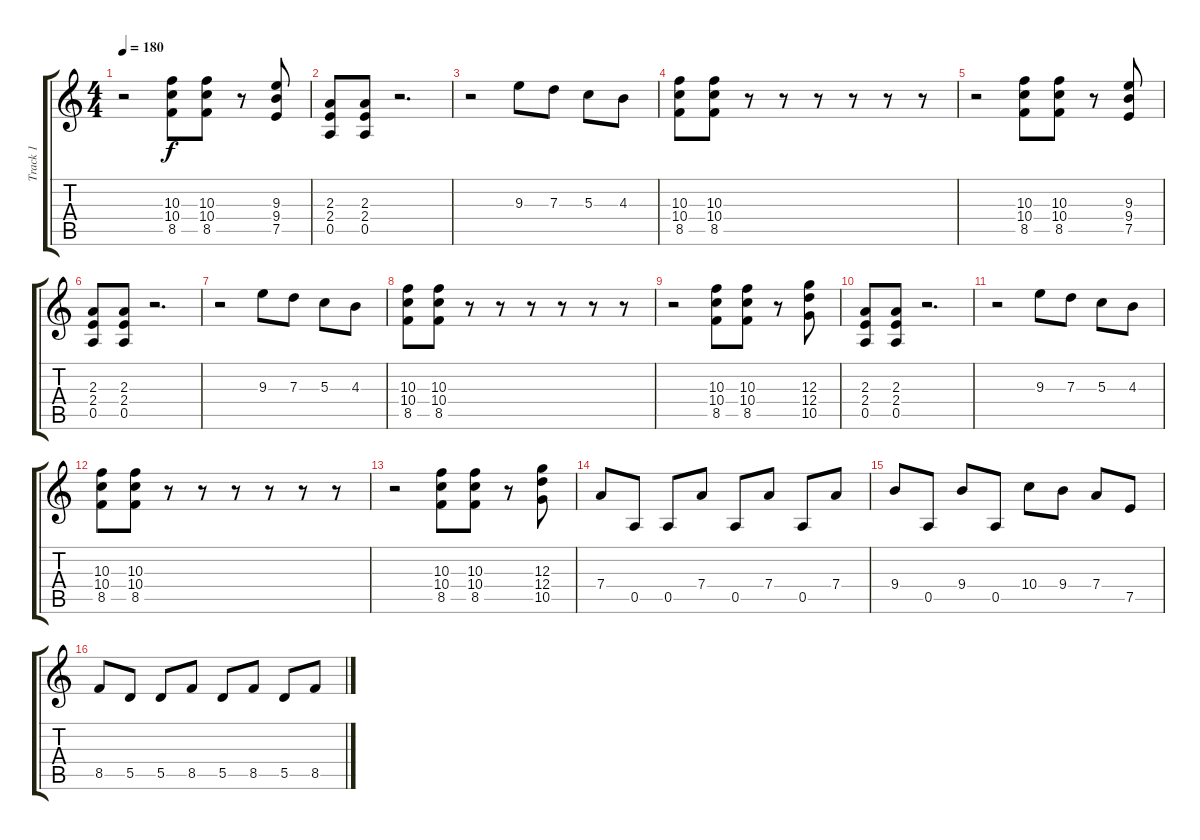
\track ("Track 1" "Track 1") {instrument distortionguitar}
\staff {score tabs}
\tuning (E4 B3 G3 D3 A2 E2) {hide}
\ts (4 4)
\tempo 180
\clef g2
\ks c
r.2{dy f} (10.3 10.4 8.5).8 (10.3 10.4 8.5).8 r.8 (9.3 9.4 7.5).8 |
(2.3 2.4 0.5).8 (2.3 2.4 0.5).8 r.2{d} |
r.2 9.3.8 7.3.8 5.3.8 4.3.8 |
(10.3 10.4 8.5).8 (10.3 10.4 8.5).8 r.8 r.8 r.8 r.8 r.8 r.8 |
r.2 (10.3 10.4 8.5).8 (10.3 10.4 8.5).8 r.8 (9.3 9.4 7.5).8 |
(2.3 2.4 0.5).8 (2.3 2.4 0.5).8 r.2{d} |
r.2 9.3.8 7.3.8 5.3.8 4.3.8 |
(10.3 10.4 8.5).8 (10.3 10.4 8.5).8 r.8 r.8 r.8 r.8 r.8 r.8 |
r.2 (10.3 10.4 8.5).8 (10.3 10.4 8.5).8 r.8 (12.3 12.4 10.5).8 |
(2.3 2.4 0.5).8 (2.3 2.4 0.5).8 r.2{d} |
r.2 9.3.8 7.3.8 5.3.8 4.3.8 |
(10.3 10.4 8.5).8 (10.3 10.4 8.5).8 r.8 r.8 r.8 r.8 r.8 r.8 |
r.2 (10.3 10.4 8.5).8 (10.3 10.4 8.5).8 r.8 (12.3 12.4 10.5).8 |
7.4.8 0.5.8 0.5.8 7.4.8 0.5.8 7.4.8 0.5.8 7.4.8 |
9.4.8 0.5.8 9.4.8 0.5.8 10.4.8 9.4.8 7.4.8 7.5.8 |
8.5.8 5.5.8 5.5.8 8.5.8 5.5.8 8.5.8 5.5.8 8.5.8
